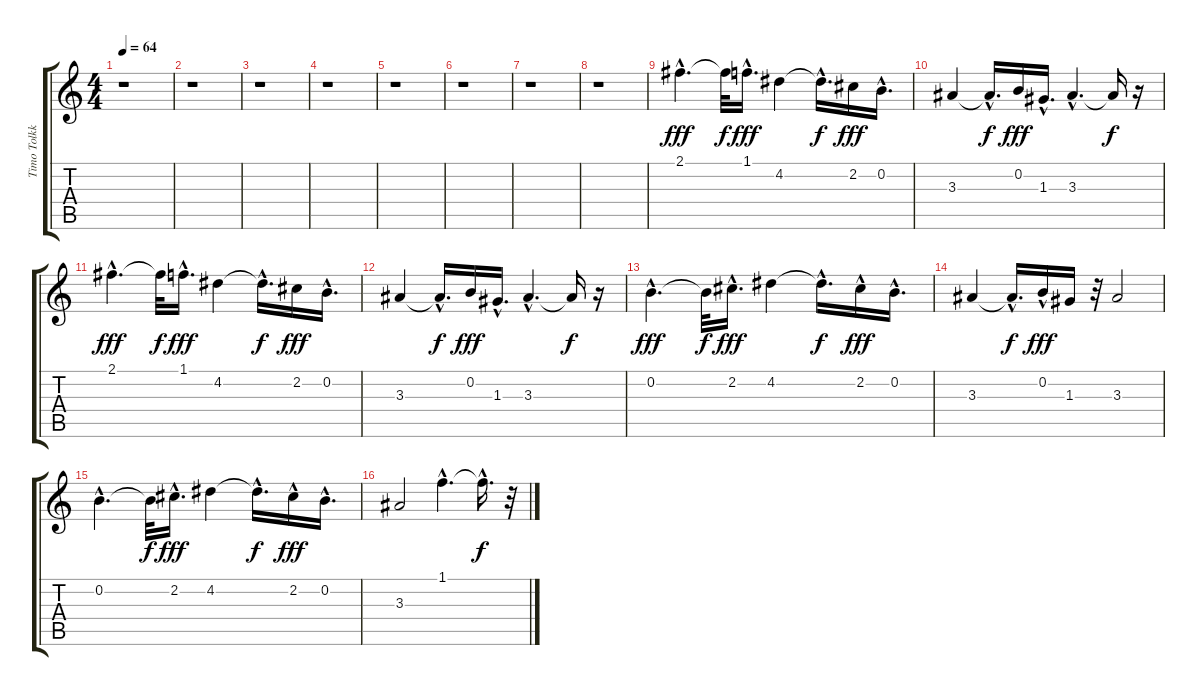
\track ("Timo Tolkki" "Timo Tolkk") {instrument overdrivenguitar}
\staff {score tabs}
\tuning (E4 B3 G3 D3 A2 E2) {hide}
\ts (4 4)
\tempo 64
\clef g2
\ks c
r.1{dy fff instrument overdrivenguitar} |
r.1 |
r.1 |
r.1 |
r.1 |
r.1 |
r.1 |
r.1 |
2.1{hac}.4{d} 2.1{t}.32{dy f} 1.1{hac}.16{d dy fff} 4.2.4 4.2{hac t}.16{d dy f} 2.2.16{dy fff} 0.2{hac}.16{d} |
3.3.4 3.3{hac t}.16{d dy f} 0.2.16{dy fff} 1.3{hac}.16{d} 3.3{hac}.4{d} 3.3{t}.16{dy f} r.16 |
2.1{hac}.4{d dy fff} 2.1{t}.32{dy f} 1.1{hac}.16{d dy fff} 4.2.4 4.2{hac t}.16{d dy f} 2.2.16{dy fff} 0.2{hac}.16{d} |
3.3.4 3.3{hac t}.16{d dy f} 0.2.16{dy fff} 1.3{hac}.16{d} 3.3{hac}.4{d} 3.3{t}.16{dy f} r.16 |
0.2{hac}.4{d dy fff} 0.2{t}.32{dy f} 2.2{hac}.16{d dy fff} 4.2.4 4.2{hac t}.16{d dy f} 2.2{hac}.16{dy fff} 0.2{hac}.16{d} |
3.3.4 3.3{hac t}.16{d dy f} 0.2{hac}.16{dy fff} 1.3.16 r.32 3.3.2 |
0.2{hac}.4{d} 0.2{t}.32{dy f} 2.2{hac}.16{d dy fff} 4.2.4 4.2{hac t}.16{d dy f} 2.2{hac}.16{dy fff} 0.2{hac}.16{d} |
3.3.2 1.1{hac}.4{d} 1.1{hac t}.16{d dy f} r.32
